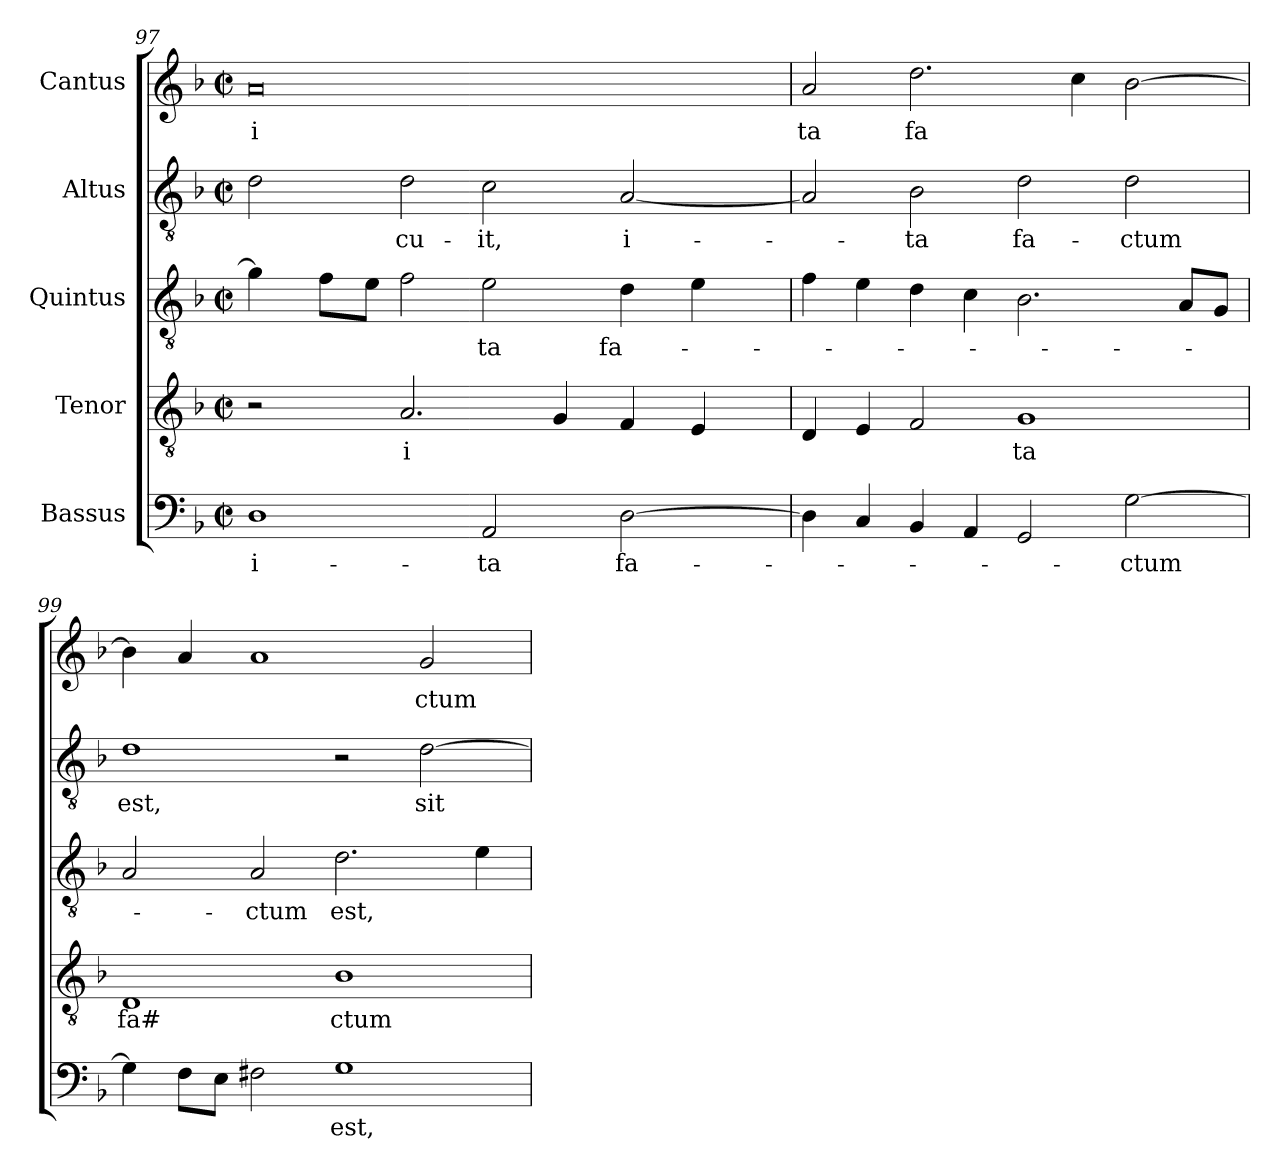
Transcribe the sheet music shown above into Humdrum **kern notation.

**kern	**text	**kern	**text	**kern	**text	**kern	**text	**kern	**text
*part5	*part5	*part4	*part4	*part3	*part3	*part2	*part2	*part1	*part1
*staff5	*staff5	*staff4	*staff4	*staff3	*staff3	*staff2	*staff2	*staff1	*staff1
*I"Bassus	*	*I"Tenor	*	*I"Quintus	*	*I"Altus	*	*I"Cantus	*
!!LO:LB:g=z
*clefF4	*	*clefGv2	*	*clefGv2	*	*clefGv2	*	*clefG2	*
*k[b-]	*	*k[b-]	*	*k[b-]	*	*k[b-]	*	*k[b-]	*
*F:	*	*F:	*	*F:	*	*F:	*	*F:	*
*M2/2	*	*M2/2	*	*M2/2	*	*M2/2	*	*M2/2	*
*met(c|)	*	*met(c|)	*	*met(c|)	*	*met(c|)	*	*met(c|)	*
=97	=97	=97	=97	=97	=97	=97	=97	=97	=97
!	!LO:LY:b:cj	!	!	!	!	!	!	!	!LO:LY:b:cj
*	*	*	*	*^	*	*^	*	*	*
1D	i-	2r	.	4g\]	4ryy	.	2d\	16..ryy	.	0a	i
.	.	.	.	.	.	.	.	1ryy	.	.	.
.	.	.	.	8f\L	32.ryy	.	.	.	.	.	.
.	.	.	.	.	1ryy	.	.	.	.	.	.
.	.	.	.	8e\J	.	.	.	.	.	.	.
!	!	!	!LO:LY:b:rj	!	!	!	!	!	!LO:LY:b:cj	!	!
.	.	2.A/	i	2f\	.	.	2d\	.	-cu-	.	.
!	!LO:LY:b:cj	!	!	!	!	!LO:LY:b:cj	!	!	!LO:LY:b:cj	!	!
2AA/	-ta	.	.	2e\	.	ta	2c\	.	-it,	.	.
.	.	.	.	.	.	.	.	2ryy	.	.	.
.	.	4G/	.	.	.	.	.	.	.	.	.
.	.	.	.	.	2ryy	.	.	.	.	.	.
!	!LO:LY:b:cj	!	!	!	!	!LO:LY:b:cj	!	!	!LO:LY:b:rj	!	!
[>2D\	fa-	4F/	.	4d\	.	fa-	[<2A/	.	i-	.	.
.	.	.	.	.	.	.	.	4ryy	.	.	.
.	.	4E/	.	4e\	.	.	.	.	.	.	.
.	.	.	.	.	8ryy	.	.	.	.	.	.
.	.	.	.	.	.	.	.	8ryy	.	.	.
.	.	.	.	.	16ryy	.	.	.	.	.	.
.	.	.	.	.	64ryy	.	.	64ryy	.	.	.
=98	=98	=98	=98	=98	=98	=98	=98	=98	=98	=98	=98
!	!	!	!	!	!	!	!	!	!	!	!LO:LY:b:cj
*	*	*	*	*v	*v	*	*	*	*	*	*
*	*	*	*	*	*	*v	*v	*	*	*
4D\]	.	4D/	.	4f\	.	2A/]	.	2a/	ta
4C/	.	4E/	.	4e\	.	.	.	.	.
!	!	!	!	!	!	!	!LO:LY:b:cj	!	!LO:LY:b:cj
4BB-/	.	2F/	.	4d\	.	2B-\	-ta	2.dd\	fa
4AA/	.	.	.	4c\	.	.	.	.	.
!	!	!	!LO:LY:b:cj	!	!	!	!LO:LY:b:cj	!	!
2GG/	.	1G	ta	2.B-\	.	2d\	fa-	.	.
.	.	.	.	.	.	.	.	4cc\	.
!	!LO:LY:b	!	!	!	!	!	!LO:LY:b:cj	!	!
[>2G\	-ctum	.	.	.	.	2d\	-ctum	[>2b-\	.
.	.	.	.	8A/L	.	.	.	.	.
.	.	.	.	8G/J	.	.	.	.	.
=99	=99	=99	=99	=99	=99	=99	=99	=99	=99
!	!	!	!LO:LY:b:cj	!	!	!	!LO:LY:b:cj	!	!
4G\]	.	1D	fa#	2A/	.	1d	est,	4b-\]	.
8F\L	.	.	.	.	.	.	.	4a/	.
8E\J	.	.	.	.	.	.	.	.	.
!	!	!	!	!	!LO:LY:b:cj	!	!	!	!
2F#\	.	.	.	2A/	-ctum	.	.	1a	.
!	!LO:LY:b:cj	!	!LO:LY:b:cj	!	!LO:LY:b	!	!	!	!
1G	est,	1B-	ctum	2.d\	est,	2r	.	.	.
!	!	!	!	!	!	!	!LO:LY:b	!	!LO:LY:b:cj
.	.	.	.	.	.	[>2d\	sit	2g/	ctum
.	.	.	.	4e\	.	.	.	.	.
=	=	=	=	=	=	=	=	=	=
*-	*-	*-	*-	*-	*-	*-	*-	*-	*-
